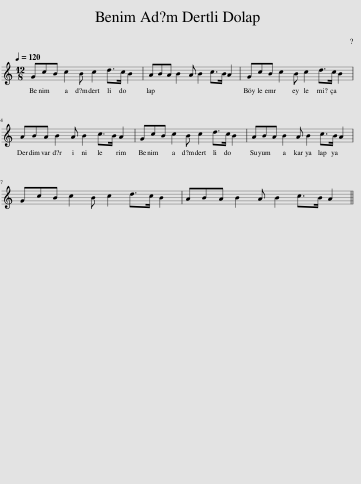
X:1
L:1/8
Q:1/4=120
M:12/8
I:linebreak $
K:C
V:1 treble
V:1
 GcB c2 B c2 d>c B2 | ABA B2 A B2 c>B A2 | GcB c2 B c2 d>c B2 |$ ABA B2 A B2 c>B A2 | GcB c2 B c2 d>c B2 | %5
 ABA B2 A B2 c>B A2 |$ GcB c2 B c2 d>c B2 | ABA B2 A B2 c>B A2 || %8
